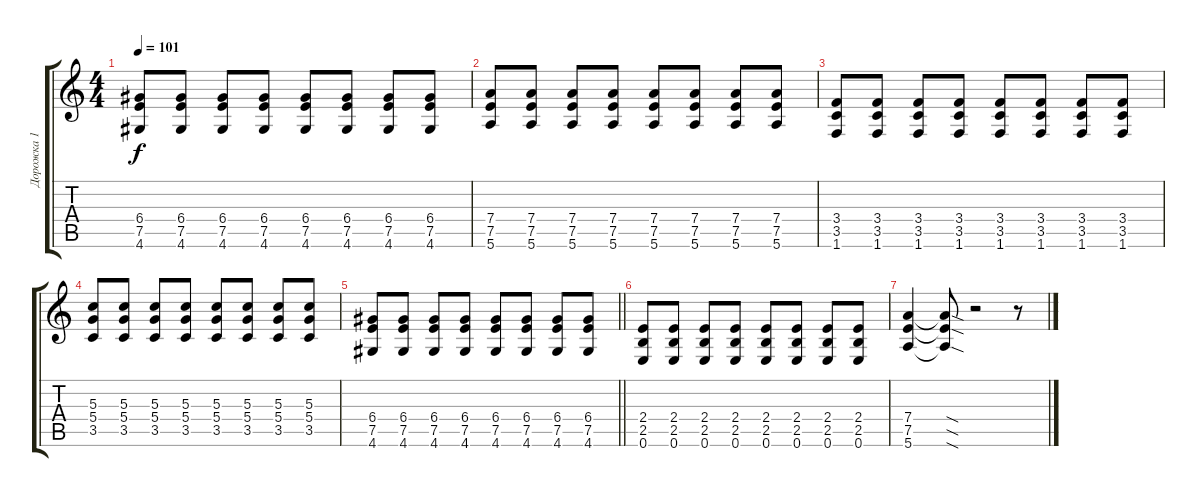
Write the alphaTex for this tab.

\track ("Дорожка 1" "Дорожка 1") {instrument distortionguitar}
\staff {score tabs}
\tuning (E4 B3 G3 D3 A2 E2) {hide}
\ts (4 4)
\tempo 101
\clef g2
\ks c
(6.4 7.5 4.6).8{dy f} (6.4 7.5 4.6).8 (6.4 7.5 4.6).8 (6.4 7.5 4.6).8 (6.4 7.5 4.6).8 (6.4 7.5 4.6).8 (6.4 7.5 4.6).8 (6.4 7.5 4.6).8 |
(7.4 7.5 5.6).8 (7.4 7.5 5.6).8 (7.4 7.5 5.6).8 (7.4 7.5 5.6).8 (7.4 7.5 5.6).8 (7.4 7.5 5.6).8 (7.4 7.5 5.6).8 (7.4 7.5 5.6).8 |
(3.4 3.5 1.6).8 (3.4 3.5 1.6).8 (3.4 3.5 1.6).8 (3.4 3.5 1.6).8 (3.4 3.5 1.6).8 (3.4 3.5 1.6).8 (3.4 3.5 1.6).8 (3.4 3.5 1.6).8 |
(5.3 5.4 3.5).8 (5.3 5.4 3.5).8 (5.3 5.4 3.5).8 (5.3 5.4 3.5).8 (5.3 5.4 3.5).8 (5.3 5.4 3.5).8 (5.3 5.4 3.5).8 (5.3 5.4 3.5).8 |
\barLineRight lightlight
(6.4 7.5 4.6).8 (6.4 7.5 4.6).8 (6.4 7.5 4.6).8 (6.4 7.5 4.6).8 (6.4 7.5 4.6).8 (6.4 7.5 4.6).8 (6.4 7.5 4.6).8 (6.4 7.5 4.6).8 |
(2.4 2.5 0.6).8 (2.4 2.5 0.6).8 (2.4 2.5 0.6).8 (2.4 2.5 0.6).8 (2.4 2.5 0.6).8 (2.4 2.5 0.6).8 (2.4 2.5 0.6).8 (2.4 2.5 0.6).8 |
(7.4 7.5 5.6).4 (7.4{sod t} 7.5{sod t} 5.6{sod t}).8 r.2 r.8
